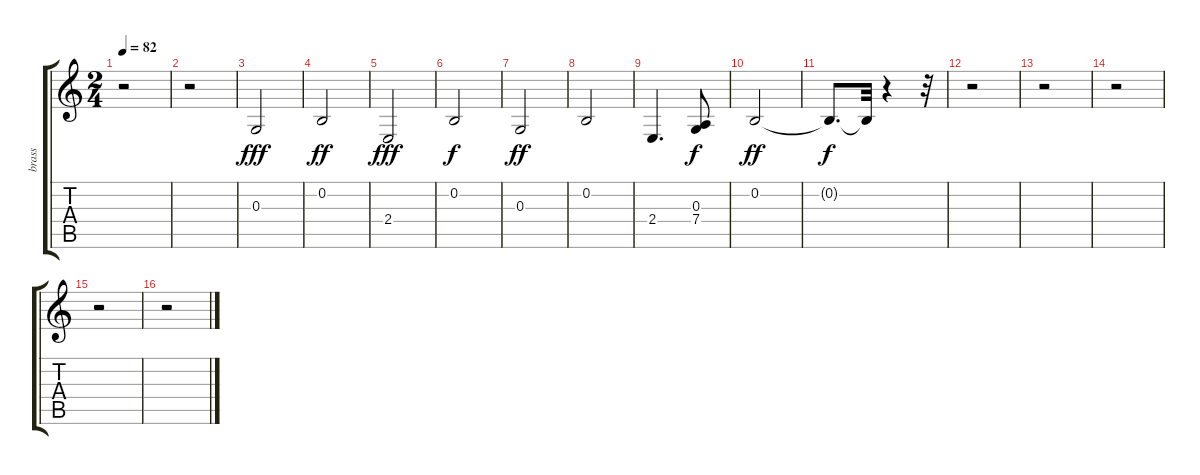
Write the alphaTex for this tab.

\track ("brass" "brass") {instrument brasssection}
\staff {score tabs}
\tuning (E4 B3 G3 D3 A2 E2) {hide}
\ts (2 4)
\tempo 82
\clef g2
\ks c
r.2{dy fff} |
r.2 |
0.3.2 |
0.2.2{dy ff} |
2.4.2{dy fff} |
0.2.2{dy f} |
0.3.2{dy ff} |
0.2.2 |
2.4.4{d} (0.3 7.4).8{dy f} |
0.2.2{dy ff} |
0.2{t}.8{d dy f} 0.2{t}.32 r.4 r.32 |
r.2 |
r.2 |
r.2 |
r.2 |
r.2
